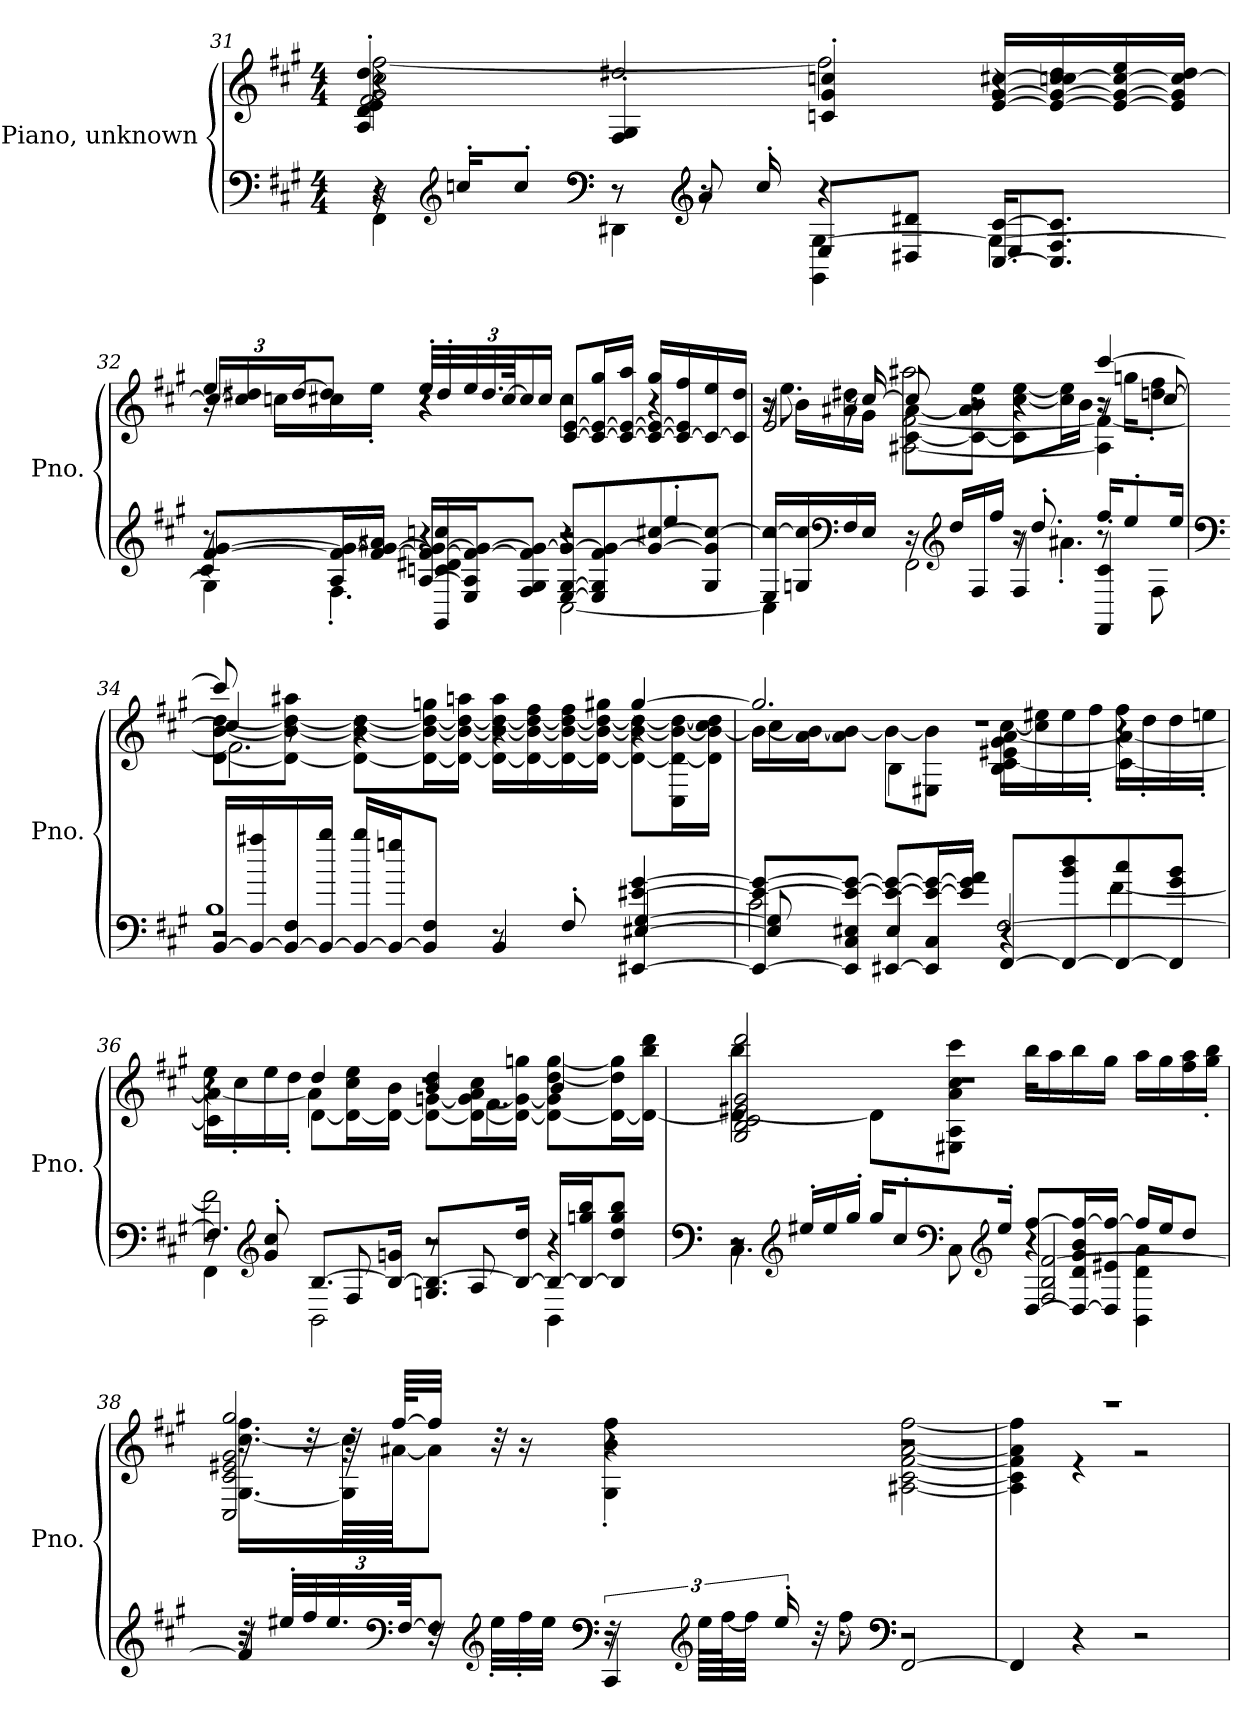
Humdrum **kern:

**kern	**kern
*part1	*part1
*staff2	*staff1
*I"Piano, unknown	*
*I'Pno.	*
!!LO:LB:g=z
*clefF4	*clefG2
*k[f#c#g#]	*k[f#c#g#]
*M4/4	*M4/4
=31	=31
*^	*^
*	*^	*	*^
16r	4r	4FF#\	4r	2f#\ 2g#\ 2cc#\ [2ff#\	4A/' 4d/' 4e/' 4dd/'
*clefG2	*	*	*	*	*
16ccn'/KL	.	.	.	.	.
8cc'/J	.	.	.	.	.
*clefF4	*	*	*	*	*
8r	8r	4DD#X\	2dd#X/	.	4F#/' 4G#/'
*clefG2	*	*	*	*	*
16r	8a/	.	.	.	.
16cc'/	.	.	.	.	.
8E/L	4r	4GG#\ [4G#\	.	2ff#\]	4cn/' 4g#/' 4ccn/'
8D#X/ 8d#X/J	.	.	.	.	.
[16C#/ [16c#/KL	4E'/	4G#\_	4r	.	[16e/ [16g#/ [16cc#X/LL
8.C#/] 8.F#/ 8.c#/]J	.	.	.	.	16e/_ 16g#/_ 16ccn/ 16cc#/_ 16dd#/
.	.	.	.	.	16e/_ 16g#/_ 16cc#/_ 16ee/
.	.	.	.	.	16e/] 16g#/] 16cc#/_ 16dd#/JJ
!!LO:LB:g=z	!!	!!
=32	=32	=32	=32	=32	=32
*	*	*^	*	*	*
*	*	*	*	*	*	*Xbrackettup
[8f#/ [8g#/L	8r	4c#/	4G#\]	4ee/	16r	24cc#/LL_
.	.	.	.	.	.	24cc#/] 24dd#X/
.	.	.	.	.	16ccn\LL	.
.	.	.	.	.	.	[24dd#/J
16A/ 16f#/_ 16g#/_L	4.F#'\	.	.	.	16cc#X\	8dd#/J]
16f#/_ 16g#/_ 16a#X/JJ	.	.	.	.	16ee'\JJ	.
[16A/ 16f#/_ 16g#/_LL	.	4GG#/ 4cn/ 4d#X/ 4ccn/	4r	4r	4r	32ee'/LLL
.	.	.	.	.	.	32dd#'/
16E/ 16A/] 16f#/_ 16g#/_J	.	.	.	.	.	48ee/
.	.	.	.	.	.	48.dd#/
.	.	.	.	.	.	[96cc#/JK
8F#/ 8G#/ 8f#/] 8g#/_J	.	.	.	.	.	16cc#/]
.	.	.	.	.	.	16cc#/JJ
[8E/ [8G#/ 8g#/_L	2r	4r	[2C#\	2r	4cc#\	[8c#/ [8e/L
8E/] 8G#/] 8f#/ 8g#/_	.	.	.	.	.	16c#/_ 16e/_ 16gg#/L
.	.	.	.	.	.	16c#/_ 16e/_ 16aa/JJ
8g#/_ [8cc#X/	.	4ee'/	.	.	4r	16c#/_ 16e/_ 16gg#/LL
.	.	.	.	.	.	16c#/_ 16e/] 16ff#/
8G#/ 8g#/] 8cc#/_J	.	.	.	.	.	16c#/_ 16ee/
.	.	.	.	.	.	16c#/] 16dd#/JJ
!!LO:LB:g=z
=33	=33	=33	=33	=33	=33	=33
*	*	*	*	*	*	*^
16E/ 16cc#/_LL	2r	2r	4C#\]	8r	16r	2e/	16r
16Gn/ 16cc#/]	.	.	.	.	16b\LL	.	8.ee\
*clefF4	*	*	*	*	*	*	*
16F#/	.	.	.	16r	16a#X\ 16dd#X\	.	.
16E/JJ	.	.	.	[16cc#/	16g#\JJ	.	.
16r	.	.	2FF#\	8cc#/]	[8c#\ [8a#\L	.	[2A#X\ [2f#\ 2aa#X\
*clefG2	*	*	*	*	*	*	*
16dd/LL	.	.	.	.	.	.	.
16F#/	.	.	.	8r	8c#\_ 8a#\] 8b\ 8ee\J	.	.
16ff#/JJ	.	.	.	.	.	.	.
16r	8r	4F#/	.	4r	8c#\] [8cc#\ [8ee\L	4r	.
8.dd'/	.	.	.	.	.	.	.
.	4.a#X'\	.	.	.	16cc#\] 16ee\]L	.	.
.	.	.	.	.	16b\JJ	.	.
16ff#/KL	.	4FF#/' 4c#/'	8r	[4ccc#/	16r	8r	4A#\] 4f#\_
8ee'/	.	.	.	.	16ggn\KL	.	.
.	.	.	8F#\	.	8ddn\' 8ff#\'J	[8cc#/	.
16ee/Jk	.	.	.	.	.	.	.
*v	*v	*v	*v	*	*	*	*
!!LO:LB:g=z	!!	!!	!!
=34	=34	=34	=34	=34
*clefF4	*	*	*	*
*^	*	*	*	*
*	*^	*	*	*	*
[16BB/LL	1B	2r	8ccc#/]	[8d\ [8b\ [8dd\L	4cc#/]	2.f#\]
16BB/_ 16aa#X/	.	.	.	.	.	.
16BB/_ 16F#/	.	.	8r	8d\_ 8b\_ 8dd\_ 8aa#X\J	.	.
16BB/_ 16bb/JJ	.	.	.	.	.	.
16BB/_ 16bb/LL	.	.	4r	8d\_ 8b\_ 8dd\_L	4r	.
16BB/_ 16ggn/J	.	.	.	.	.	.
8BB/] 8F#/J	.	.	.	16d\_ 16b\_ 16dd\_ 16ggn\L	.	.
.	.	.	.	16d\_ 16b\_ 16dd\_ 16aan\JJ	.	.
8r	.	4BB/	2r	16d\_ 16b\_ 16dd\_ 16aa\LL	4r	.
.	.	.	.	16d\_ 16b\_ 16dd\_ 16ff#\	.	.
8F#'/	.	.	.	16d\_ 16b\_ 16dd\_ 16ff#\	.	.
.	.	.	.	16d\_ 16b\_ 16dd\_ 16gg#X\JJ	.	.
[4EE#X/ [4e#X/ [4g#/	.	[4E#X/ [4G#/	.	8d\_ 8b\_ 8dd\_L	[4gg#/	4r
.	.	.	.	16C#\ 16d\_ 16b\_ 16dd\_L	.	.
.	.	.	.	16d\] 16b\_ 16cc#\ 16dd\]JJ	.	.
!!LO:PB:g=z	!!	!!	!!
=35	=35	=35	=35	=35	=35	=35
8EE#/_ 8e#/_ 8g#/_L	2c#\	8E#/] 8G#/]	1r	16b\LL_	2.gg#/]	4cc#\
.	.	.	.	16a\ 16b\_J	.	.
8EE#/] 8C#/ 8E#X/ 8e#/_ 8g#/_J	.	8r	.	8a\ 8b\_J	.	.
[8EE#X/ 8e#/_ 8g#/_L	.	4E#'/	.	8b\L_	.	4B\
16EE#/] 16C#/ 16e#/_ 16g#/_L	.	.	.	8E#X\ 8b\]J	.	.
16e#/] 16g#/] 16a/JJ	.	.	.	.	.	.
[8FF#/L	4r	[2F#/	.	[16cc#\LL	.	4B\ [4c#\ 4e#X\ 4g#\ [4a\
.	.	.	.	16cc#\] 16ee#X\	.	.
8FF#/_ 8b/ 8dd/	.	.	.	16ee#\	.	.
.	.	.	.	16ff#'\JJ	.	.
8FF#/_ 8cc#/	[4f#\	.	.	16ff#\LL	4r	4c#\_ 4a\_
.	.	.	.	16dd'\	.	.
8FF#/] 8g#/ 8b/J	.	.	.	16dd\	.	.
.	.	.	.	16een'\JJ	.	.
!!LO:LB:g=z	!!	!!	!!
=36	=36	=36	=36	=36	=36	=36
*	*	*^	*	*	*	*
8r	2f#\]	4.F#/]	4FF#\	1r	16ee\LL	4r	4c#\] 4a\_
.	.	.	.	.	16cc#'\	.	.
*clefG2	*	*	*	*	*	*	*
8g#/' 8cc#/'	.	.	.	.	16ee\	.	.
.	.	.	.	.	16dd'\JJ	.	.
[8.B/L	.	.	2BB\	.	[8d\L	4dd/	4a\]
.	.	8F#/	.	.	16d\_ 16cc#\ 16ee\L	.	.
16B/_ 16gn/Jk	.	.	.	.	16d\_ 16b\JJ	.	.
8.Gn/ 8.B/_L	2r	8r	.	.	8d\_ [8gn\L	4b/ 4dd/	8r
.	.	8A/	.	.	16d\_ 16g\_ 16a\ 16cc#\L	.	4.f#\
16B/_ 16dd/Jk	.	.	.	.	16d\_ 16g\_ 16ggn\JJ	.	.
16B/LL_	.	4r	4BB\	.	8d\_ 8g\] [8dd\ [8gg\L	4b/	.
16B/_ 16ggn/ 16bb/J	.	.	.	.	.	.	.
8B/] 8dd/ 8gg/ 8bb/J	.	.	.	.	16d\_ 16dd\] 16gg\]L	.	.
.	.	.	.	.	16d\_ 16bb\ 16ddd\JJ	.	.
*v	*v	*v	*v	*	*	*	*
*	*v	*v	*v	*v
!!LO:LB:g=z
=37	=37
*clefF4	*
*^	*^
*	*^	*	*^
16r	4.C#\	2r	1r	4d\_ 4bb\	2G#/ 2B/ 2c#/ 2e#X/ 2g#/ 2ddd/
*clefG2	*	*	*	*	*
16ee#X'/LL	.	.	.	.	.
16ee#/	.	.	.	.	.
16gg#'/JJ	.	.	.	.	.
16gg#/KL	.	.	.	8d\L]	.
8cc#'/	.	.	.	.	.
*clefF4	*	*	*	*	*
.	8C#\	.	.	8E#X\ 8A\ 8a\ 8cc#\ 8ccc#\J	.
*clefG2	*	*	*	*	*
16ee#'/Jk	.	.	.	.	.
[8D/ [8ff#/L	4r	2F#/ 2B/ [2f#/	.	16bb\LL	2r
.	.	.	.	16aa\	.
16D/_ 16d/ 16g#/ 16b/ 16ff#/_L	.	.	.	16bb\	.
16D/] 16e#X/ 16ff#/_JJ	.	.	.	16gg#\JJ	.
16ff#/LL]	4BB\ 4d\ 4a\	.	.	16aa\LL	.
16ee#/J	.	.	.	16gg#\	.
8dd/J	.	.	.	16ff#\ 16aa\	.
.	.	.	.	16gg#\' 16bb\'JJ	.
!!LO:LB:g=z	!!	!!
=38	=38	=38	=38	=38	=38
32r	8r	4f#/]	16r	[16.G#\ [16.cc#\ 16.ff#\LL	2C#/ 2c#/ 2e#X/ 2g#/ 2gg#/
32ee#X'/LLL	.	.	.	.	.
*Xbrackettup	*	*	*	*	*
48ff#/	.	.	32r	.	.
48.ee#/	.	.	.	.	.
.	.	.	64r	64G#\] 64cc#\]LL	.
.	.	.	[64ff#/KLLL	[64a#X\JJJ	.
*clefF4	*	*	*	*	*
[96F#/JJK	.	.	.	.	.
8F#/J]	32r	.	32ff#/JJJ]	8a#\J]	.
*clefG2	*	*	*	*	*
.	32ee#'\LLL	.	32r	.	.
.	32ff#'\	.	16r	.	.
.	32ee#\JJJ	.	.	.	.
*clefF4	*	*	*	*	*
*brackettup	*	*	*	*	*
12r	32r	4CC#/	4r	4G#\' 4b\' 4ff#\'	.
*clefG2	*	*	*	*	*
.	64ee#\LLLL	.	.	.	.
.	[64ff#\J	.	.	.	.
.	32ff#\JJJ]	.	.	.	.
24ee#'/	.	.	.	.	.
.	32r	.	.	.	.
8r	8ff#\	.	.	.	.
*clefF4	*	*	*	*	*
[2FF#/	2r	2r	2r	[2A#X\ [2c#\ [2f#\ [2a#\ [2ff#\	2r
*v	*v	*v	*	*	*
*	*	*v	*v
=39	=39	=39
4FF#/]	1r	4A#\] 4c#\] 4f#\] 4a#\] 4ff#\]
4r	.	4r
2r	.	2r
*	*v	*v
=	=
*-	*-
